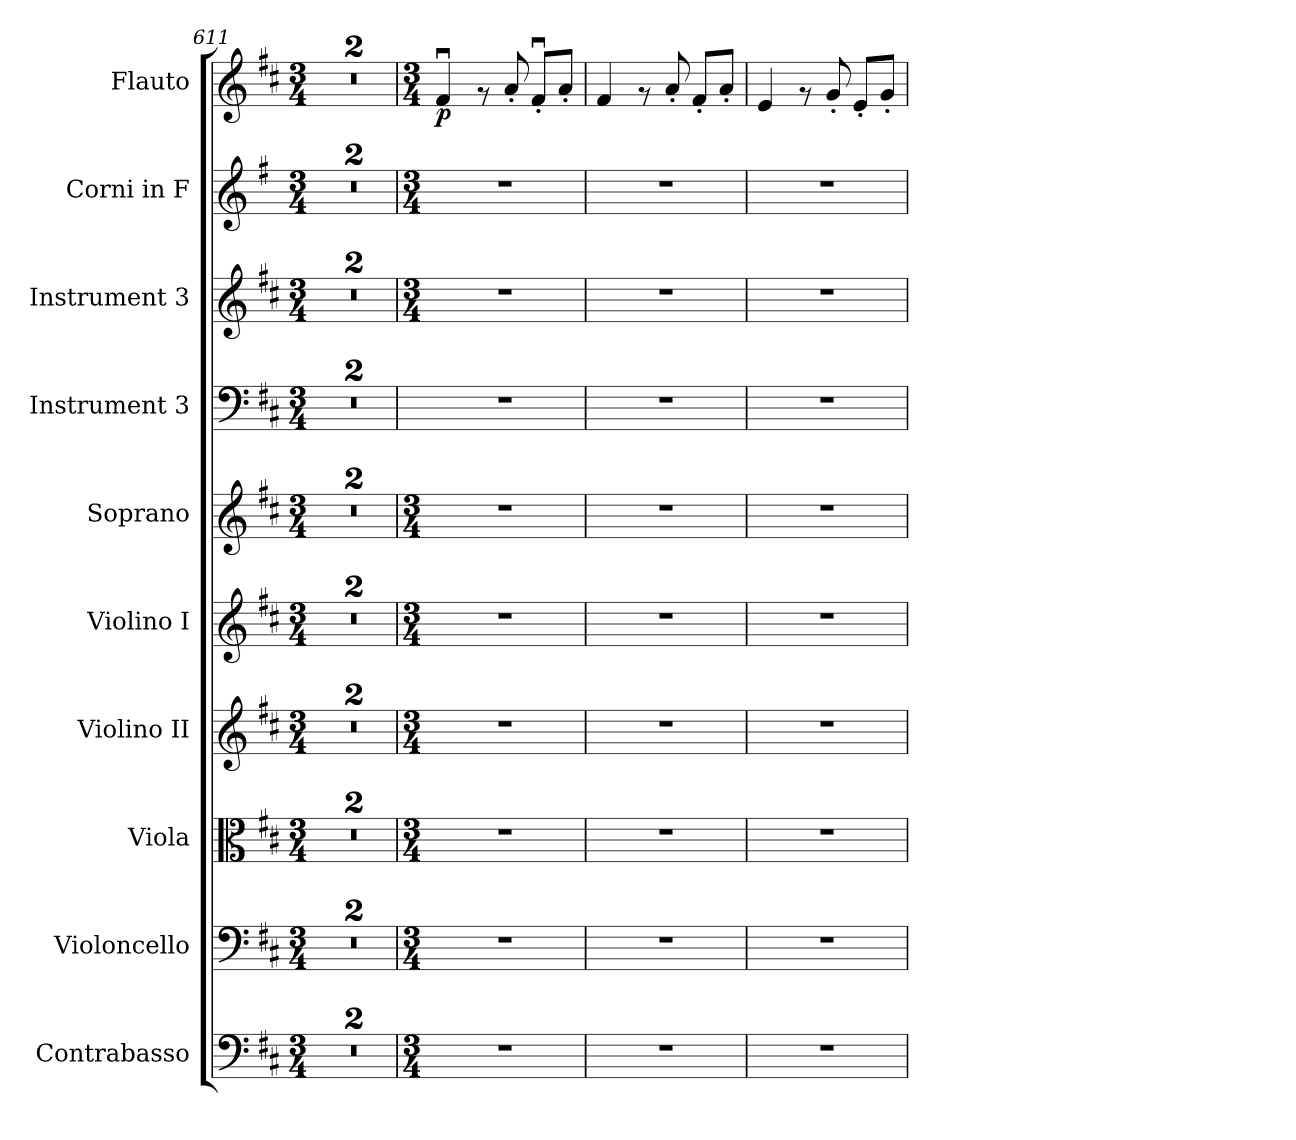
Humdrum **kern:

**kern	**kern	**kern	**kern	**kern	**kern	**kern	**kern	**kern	**kern	**dynam
*part10	*part9	*part8	*part7	*part6	*part5	*part4	*part3	*part2	*part1	*part1
*staff10	*staff9	*staff8	*staff7	*staff6	*staff5	*staff4	*staff3	*staff2	*staff1	*staff1
*I"Contrabasso	*I"Violoncello	*I"Viola	*I"Violino II	*I"Violino I	*I"Soprano	*I"Instrument 3	*I"Instrument 3	*I"Corni in F	*I"Flauto	*
*I'Cb.	*I'Vc.	*I'Vla.	*I'Vln. II	*I'Vln. I	*I'S	*	*	*I'Cor.	*I'Fl.	*
*clefF4	*clefF4	*clefC3	*clefG2	*clefG2	*clefG2	*clefF4	*clefG2	*clefG2	*clefG2	*
*ITrd1c2	*ITrd1c2	*ITrd1c2	*ITrd1c2	*ITrd1c2	*ITrd1c2	*ITrd1c2	*ITrd1c2	*ITrd4c7	*ITrd1c2	*
*k[]	*k[]	*k[]	*k[]	*k[]	*k[]	*k[]	*k[]	*k[]	*k[]	*
*C:	*C:	*C:	*C:	*C:	*C:	*C:	*C:	*C:	*C:	*
*M3/4	*M3/4	*M3/4	*M3/4	*M3/4	*M3/4	*M3/4	*M3/4	*M3/4	*M3/4	*
=611	=611	=611	=611	=611	=611	=611	=611	=611	=611	=611
2.r	2.r	2.r	2.r	2.r	2.r	2.r	2.r	2.r	2.r	.
=612	=612	=612	=612	=612	=612	=612	=612	=612	=612	=612
2.r	2.r	2.r	2.r	2.r	2.r	2.r	2.r	2.r	2.r	.
=613	=613	=613	=613	=613	=613	=613	=613	=613	=613	=613
*M3/4	*M3/4	*M3/4	*M3/4	*M3/4	*M3/4	*	*M3/4	*M3/4	*M3/4	*
!	!	!	!	!	!	!	!	!	!	!LO:DY:b
2.r	2.r	2.r	2.r	2.r	2.r	2.r	2.r	2.r	4eu>/	p
.	.	.	.	.	.	.	.	.	8rf	.
.	.	.	.	.	.	.	.	.	8g'</	.
.	.	.	.	.	.	.	.	.	8eu>'</L	.
.	.	.	.	.	.	.	.	.	8g'</J	.
=614	=614	=614	=614	=614	=614	=614	=614	=614	=614	=614
2.r	2.r	2.r	2.r	2.r	2.r	2.r	2.r	2.r	4e/	.
.	.	.	.	.	.	.	.	.	8rf	.
.	.	.	.	.	.	.	.	.	8g'</	.
.	.	.	.	.	.	.	.	.	8e'</L	.
.	.	.	.	.	.	.	.	.	8g'</J	.
=615	=615	=615	=615	=615	=615	=615	=615	=615	=615	=615
2.r	2.r	2.r	2.r	2.r	2.r	2.r	2.r	2.r	4d/	.
.	.	.	.	.	.	.	.	.	8rf	.
.	.	.	.	.	.	.	.	.	8f'</	.
.	.	.	.	.	.	.	.	.	8d'</L	.
.	.	.	.	.	.	.	.	.	8f'</J	.
=	=	=	=	=	=	=	=	=	=	=
*-	*-	*-	*-	*-	*-	*-	*-	*-	*-	*-
